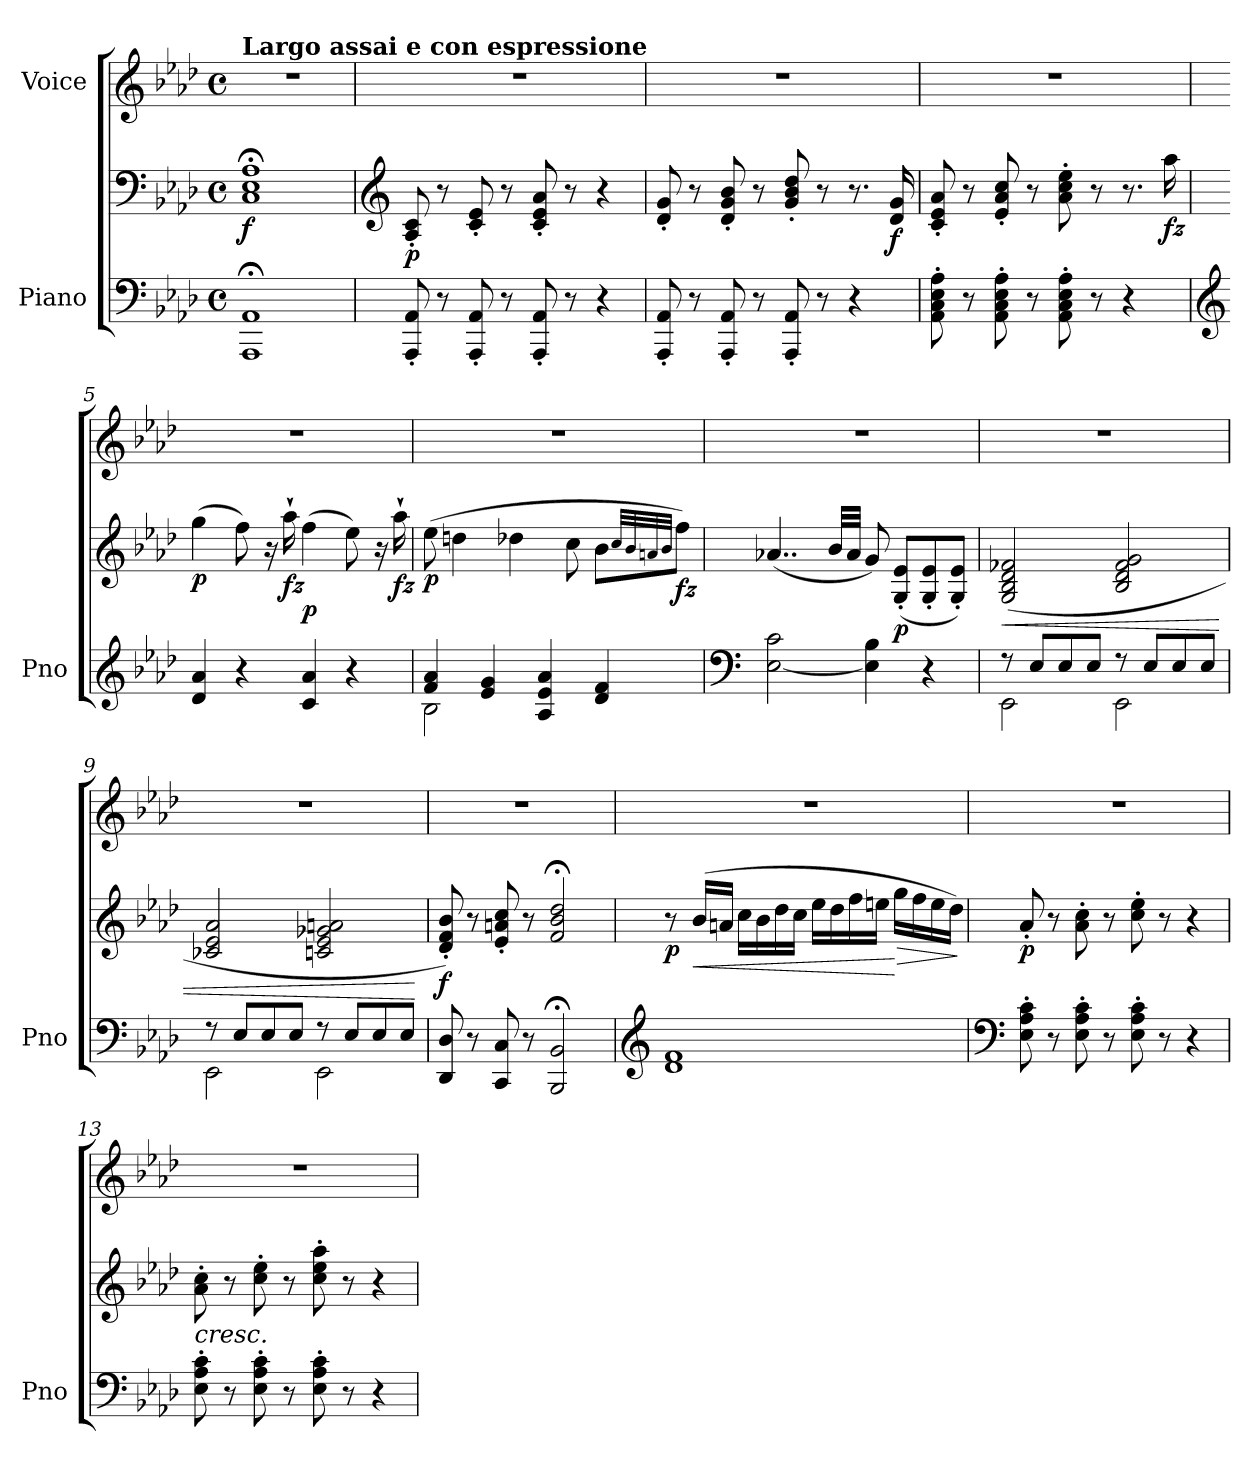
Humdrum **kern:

**kern	**kern	**dynam	**kern
*part2	*part2	*part2	*part1
*staff3	*staff2	*staff2/3	*staff1
*I"Piano	*	*	*I"Voice
*I'Pno	*	*	*
*clefF4	*clefF4	*	*clefG2
*k[b-e-a-d-]	*k[b-e-a-d-]	*	*k[b-e-a-d-]
*M4/4	*M4/4	*	*M4/4
*met(c)	*met(c)	*	*met(c)
=1	=1	=1	=1
!	!	!	!LO:TX:a:B:t=Largo assai e con espressione
!	!	!LO:DY:b	!
1AAA-; 1AA-;	1C;< 1E-;< 1A-;<	f	1r
=2	=2	=2	=2
*	*clefG2	*	*
!	!	!LO:DY:b	!
8AAA-/' 8AA-/'	8A-/' 8c/'	p	1r
8r	8r	.	.
8AAA-/' 8AA-/'	8c/' 8e-/'	.	.
8r	8r	.	.
8AAA-/' 8AA-/'	8c/' 8e-/' 8a-/'	.	.
8r	8r	.	.
4r	4r	.	.
=3	=3	=3	=3
8AAA-/' 8AA-/'	8d-/' 8g/'	.	1r
8r	8r	.	.
8AAA-/' 8AA-/'	8d-/' 8g/' 8b-/'	.	.
8r	8r	.	.
8AAA-/' 8AA-/'	8g/' 8b-/' 8dd-/'	.	.
8r	8r	.	.
4r	8.r	.	.
!	!	!LO:DY:b	!
.	16d-/ 16g/	f	.
=4	=4	=4	=4
8AA-\' 8C\' 8E-\' 8A-\'	8c/' 8e-/' 8a-/'	.	1r
8r	8r	.	.
8AA-\' 8C\' 8E-\' 8A-\'	8e-/' 8a-/' 8cc/'	.	.
8r	8r	.	.
8AA-\' 8C\' 8E-\' 8A-\'	8a-\' 8cc\' 8ee-\'	.	.
8r	8r	.	.
4r	8.r	.	.
!	!	!LO:DY:b	!
.	16aa-\	fz	.
!!LO:LB:g=z
=5	=5	=5	=5
*clefG2	*	*	*
!	!	!LO:DY:b	!
4d-/ 4a-/	(4gg\	p	1r
4r	8ff\)	.	.
.	16r	.	.
!	!	!LO:DY:b	!
.	16aa-`\	fz	.
!	!	!LO:DY:b	!
4c/ 4a-/	(4ff\	p	.
4r	8ee-\)	.	.
.	16r	.	.
!	!	!LO:DY:b	!
.	16aa-`\	fz	.
=6	=6	=6	=6
*^	*	*	*
!	!	!	!LO:DY:b	!
4f/ 4a-/	2B-\	(8ee-\	p	1r
.	.	4ddn\	.	.
4e-/ 4g/	.	.	.	.
.	.	4dd-X\	.	.
4A-/ 4e-/ 4a-/	2ryy	.	.	.
.	.	8cc\	.	.
4d-/ 4f/	.	8b-\L	.	.
.	.	32qcc/LLL	.	.
.	.	32qb-/	.	.
.	.	32qan/	.	.
.	.	32qb-/JJJ	.	.
!	!	!	!LO:DY:b	!
.	.	8ff\J)	fz	.
*v	*v	*	*	*
=7	=7	=7	=7
*clefF4	*	*	*
[2E-\ 2c\	(4..a-X/	.	1r
.	32b-/LLL	.	.
.	32a-/JJJ	.	.
4E-\] 4B-\	8g/)	.	.
!	!	!LO:DY:b	!
.	(8G/' 8e-/'L	p	.
4r	8G/' 8e-/'	.	.
.	8G/' 8e-/'J)	.	.
!!LO:LB:g=z
=8	=8	=8	=8
*^	*	*	*
!	!	!	!LO:HP:b	!
8r	2EE-\	(2G/ 2B-/ 2d-/ 2f-X/	<	1r
8E-/L	.	.	.	.
8E-/	.	.	.	.
8E-/J	.	.	.	.
8r	2EE-\	2B-/ 2d-/ 2f-/ 2g/	.	.
8E-/L	.	.	.	.
8E-/	.	.	.	.
8E-/J	.	.	.	.
=9	=9	=9	=9	=9
8r	2EE-\	2c-X/ 2e-/ 2a-/	.	1r
8E-/L	.	.	.	.
8E-/	.	.	.	.
8E-/J	.	.	.	.
8r	2EE-\	2cn/ 2e-/ 2g-X/ 2an/	.	.
8E-/L	.	.	.	.
8E-/	.	.	.	.
8E-/J	.	.	.	.
*v	*v	*	*	*
.	.	[	.
=10	=10	=10	=10
!	!	!LO:DY:b	!
8DD-/ 8D-/	8d-/' 8f/' 8b-/')	f	1r
8r	8r	.	.
8CC/ 8C/	8e-/' 8an/' 8cc/'	.	.
8r	8r	.	.
2BBB-/;< 2BB-/;<	2f/;< 2b-/;< 2dd-/;<	.	.
!!LO:LB:g=z
=11	=11	=11	=11
*clefG2	*	*	*
!	!	!LO:DY:b	!
1d- 1f	8r	p	1r
!	!	!LO:HP:b	!
.	(16b-/LL	<	.
.	16an/JJ	.	.
.	16cc\LL	.	.
.	16b-\	.	.
.	16dd-\	.	.
.	16cc\JJ	.	.
.	16ee-\LL	.	.
.	16dd-\	.	.
.	16ff\	.	.
.	16een\JJ	.	.
!	!	!LO:HP:n=1:b	!
.	16gg\LL	[ >	.
.	16ff\	.	.
.	16ee\	.	.
.	16dd-\JJ)	.	.
.	.	]	.
!!LO:LB:g=z
=12	=12	=12	=12
*clefF4	*	*	*
!	!	!LO:DY:b	!
8E-\' 8A-\' 8c\'	8a-'/	p	1r
8r	8r	.	.
8E-\' 8A-\' 8c\'	8a-\' 8cc\'	.	.
8r	8r	.	.
8E-\' 8A-\' 8c\'	8cc\' 8ee-\'	.	.
8r	8r	.	.
4r	4r	.	.
=13	=13	=13	=13
!	!LO:TX:b:i:t=cresc.	!	!
8E-\' 8A-\' 8c\'	8a-\' 8cc\'	.	1r
8r	8r	.	.
8E-\' 8A-\' 8c\'	8cc\' 8ee-\'	.	.
8r	8r	.	.
8E-\' 8A-\' 8c\'	8cc\' 8ee-\' 8aa-\'	.	.
8r	8r	.	.
4r	4r	.	.
=	=	=	=
*-	*-	*-	*-
